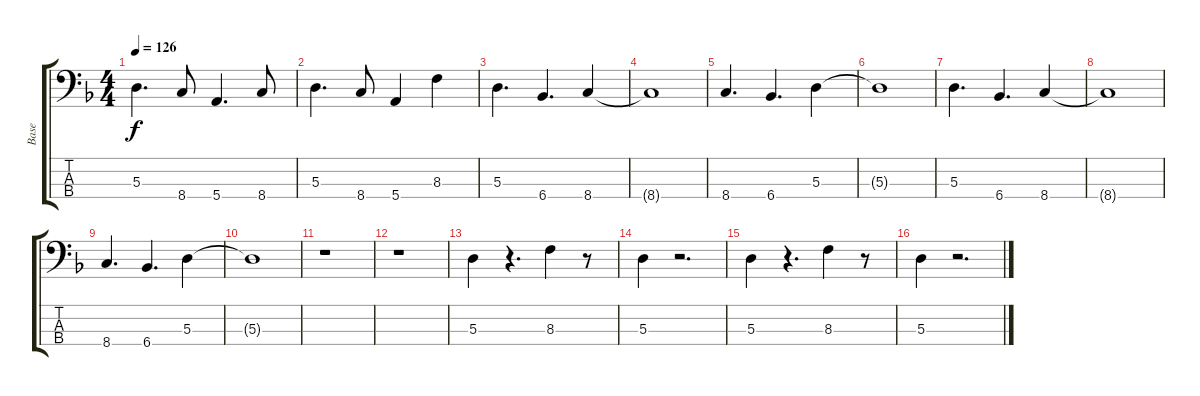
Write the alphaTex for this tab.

\track ("Base" "Base") {instrument electricbassfinger}
\staff {score tabs}
\tuning (G2 D2 A1 E1) {hide}
\ts (4 4)
\tempo 126
\clef f4
\ks dminor
5.3.4{d dy f} 8.4.8 5.4.4{d} 8.4.8 |
5.3.4{d} 8.4.8 5.4.4 8.3.4 |
5.3.4{d} 6.4.4{d} 8.4.4 |
8.4{t}.1 |
8.4.4{d} 6.4.4{d} 5.3.4 |
5.3{t}.1 |
5.3.4{d} 6.4.4{d} 8.4.4 |
8.4{t}.1 |
8.4.4{d} 6.4.4{d} 5.3.4 |
5.3{t}.1 |
r.1 |
r.1 |
5.3.4 r.4{d} 8.3.4 r.8 |
5.3.4 r.2{d} |
5.3.4 r.4{d} 8.3.4 r.8 |
5.3.4 r.2{d}
